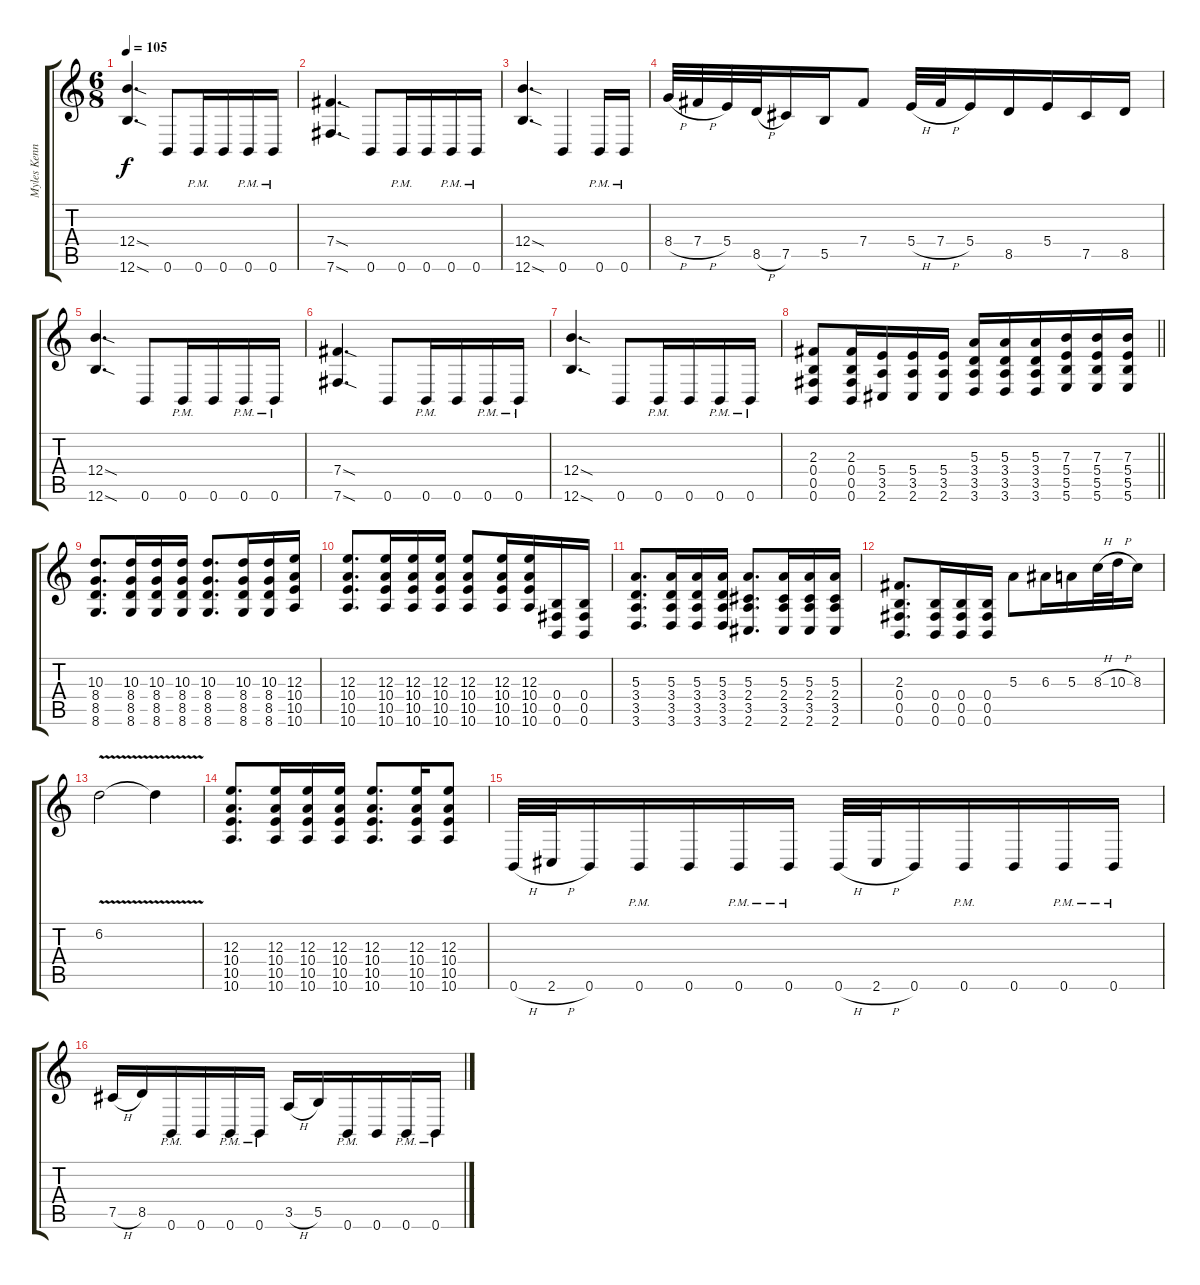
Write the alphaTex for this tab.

\track ("Myles Kennedy (Rhythm Guitar)" "Myles Kenn") {instrument distortionguitar}
\staff {score tabs}
\tuning (Db4 Ab3 E3 B2 Gb2 B1) {hide}
\ts (6 8)
\tempo 105
\clef g2
\ks c
(12.4{sod} 12.6{sod}).4{d dy f volume 13} 0.6.8 0.6{pm}.16 0.6.16 0.6{pm}.16 0.6{pm}.16 |
(7.4{sod} 7.6{sod}).4{d} 0.6.8 0.6{pm}.16 0.6.16 0.6{pm}.16 0.6{pm}.16 |
(12.4{sod} 12.6{sod}).4{d} 0.6.4 0.6{pm}.16 0.6{pm}.16 |
8.4{h}.32 7.4{h}.32 5.4.32 8.5{h}.32 7.5.16 5.5.16 7.4.8 5.4{h}.32 7.4{h}.32 5.4.16 8.5.16 5.4.16 7.5.16 8.5.16 |
(12.4{sod} 12.6{sod}).4{d} 0.6.8 0.6{pm}.16 0.6.16 0.6{pm}.16 0.6{pm}.16 |
(7.4{sod} 7.6{sod}).4{d} 0.6.8 0.6{pm}.16 0.6.16 0.6{pm}.16 0.6{pm}.16 |
(12.4{sod} 12.6{sod}).4{d} 0.6.8 0.6{pm}.16 0.6.16 0.6{pm}.16 0.6{pm}.16 |
\barLineRight lightlight
(2.3 0.4 0.5 0.6).8{volume 13} (2.3 0.4 0.5 0.6).16 (5.4 3.5 2.6).16 (5.4 3.5 2.6).16 (5.4 3.5 2.6).16 (5.3 3.4 3.5 3.6).16 (5.3 3.4 3.5 3.6).16 (5.3 3.4 3.5 3.6).16 (7.3 5.4 5.5 5.6).16 (7.3 5.4 5.5 5.6).16 (7.3 5.4 5.5 5.6).16 |
(10.3 8.4 8.5 8.6).8{d volume 13} (10.3 8.4 8.5 8.6).16 (10.3 8.4 8.5 8.6).16 (10.3 8.4 8.5 8.6).16 (10.3 8.4 8.5 8.6).8{d} (10.3 8.4 8.5 8.6).16 (10.3 8.4 8.5 8.6).16 (12.3 10.4 10.5 10.6).16 |
(12.3 10.4 10.5 10.6).8{d} (12.3 10.4 10.5 10.6).16 (12.3 10.4 10.5 10.6).16 (12.3 10.4 10.5 10.6).16 (12.3 10.4 10.5 10.6).8 (12.3 10.4 10.5 10.6).16 (12.3 10.4 10.5 10.6).16 (0.4 0.5 0.6).16 (0.4 0.5 0.6).16 |
(5.3 3.4 3.5 3.6).8{d} (5.3 3.4 3.5 3.6).16 (5.3 3.4 3.5 3.6).16 (5.3 3.4 3.5 3.6).16 (5.3 2.4 3.5 2.6).8{d} (5.3 2.4 3.5 2.6).16 (5.3 2.4 3.5 2.6).16 (5.3 2.4 3.5 2.6).16 |
(2.3 0.4 0.5 0.6).8{d} (0.4 0.5 0.6).16 (0.4 0.5 0.6).16 (0.4 0.5 0.6).16 5.3.8 6.3.16 5.3.16 8.3{h}.32 10.3{h}.32 8.3.16 |
6.2{v}.2 6.2{t}.4 |
(12.3 10.4 10.5 10.6).8{d} (12.3 10.4 10.5 10.6).16 (12.3 10.4 10.5 10.6).16 (12.3 10.4 10.5 10.6).16 (12.3 10.4 10.5 10.6).8{d} (12.3 10.4 10.5 10.6).16 (12.3 10.4 10.5 10.6).8 |
0.6{h}.32 2.6{h}.32 0.6.16 0.6{pm}.16 0.6.16 0.6{pm}.16 0.6{pm}.16 0.6{h}.32 2.6{h}.32 0.6.16 0.6{pm}.16 0.6.16 0.6{pm}.16 0.6{pm}.16 |
7.5{h}.16 8.5.16 0.6{pm}.16 0.6.16 0.6{pm}.16 0.6{pm}.16 3.5{h}.16 5.5.16 0.6{pm}.16 0.6.16 0.6{pm}.16 0.6{pm}.16
